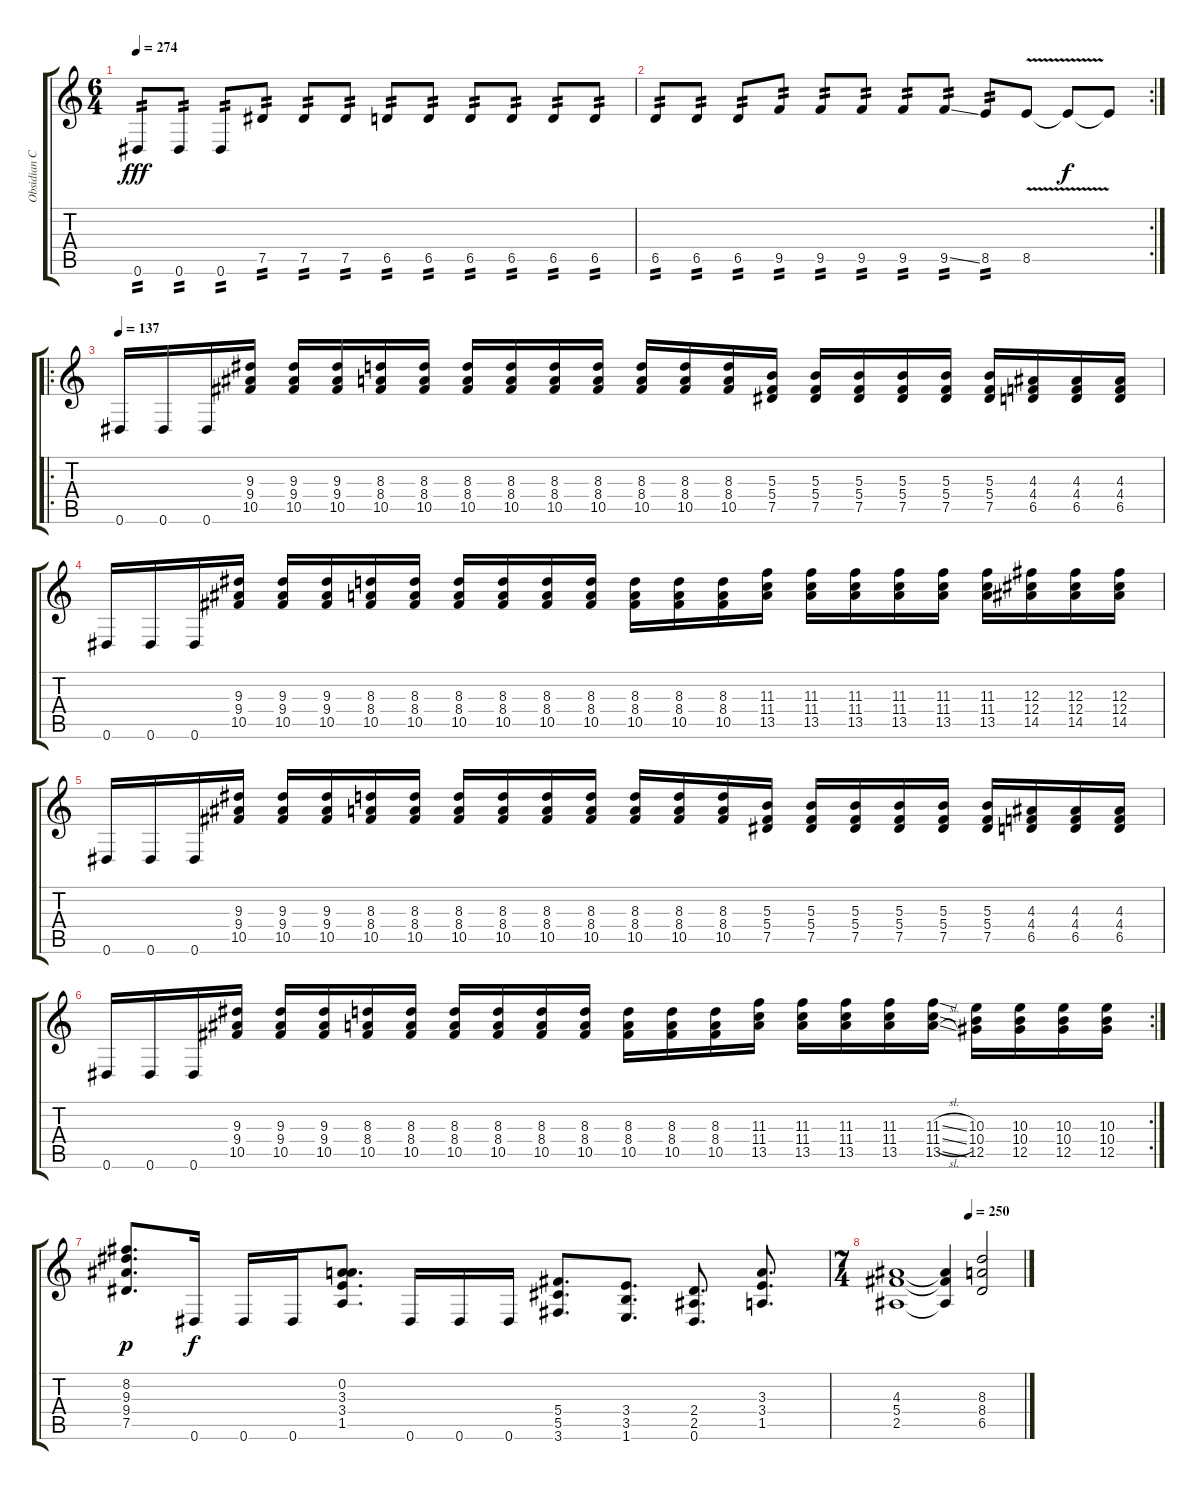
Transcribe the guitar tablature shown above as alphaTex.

\track ("Obsidian C." "Obsidian C") {instrument distortionguitar}
\staff {score tabs}
\tuning (Eb4 Bb3 Gb3 Db3 Ab2 Eb2) {hide}
\ts (6 4)
\tempo 274
\clef g2
\ks c
0.6.8{tp 2 dy fff} 0.6.8{tp 2} 0.6.8{tp 2} 7.5.8{tp 2} 7.5.8{tp 2} 7.5.8{tp 2} 6.5.8{tp 2} 6.5.8{tp 2} 6.5.8{tp 2} 6.5.8{tp 2} 6.5.8{tp 2} 6.5.8{tp 2} |
\rc 2
6.5.8{tp 2} 6.5.8{tp 2} 6.5.8{tp 2} 9.5.8{tp 2} 9.5.8{tp 2} 9.5.8{tp 2} 9.5.8{tp 2} 9.5{ss}.8{tp 2} 8.5.8{tp 2} 8.5{v}.8 8.5{t}.8{dy f} 8.5{t}.8 |
\ro
\tempo 137
0.6.16 0.6.16 0.6.16 (9.3 9.4 10.5).16 (9.3 9.4 10.5).16 (9.3 9.4 10.5).16 (8.3 8.4 10.5).16 (8.3 8.4 10.5).16 (8.3 8.4 10.5).16 (8.3 8.4 10.5).16 (8.3 8.4 10.5).16 (8.3 8.4 10.5).16 (8.3 8.4 10.5).16 (8.3 8.4 10.5).16 (8.3 8.4 10.5).16 (5.3 5.4 7.5).16 (5.3 5.4 7.5).16 (5.3 5.4 7.5).16 (5.3 5.4 7.5).16 (5.3 5.4 7.5).16 (5.3 5.4 7.5).16 (4.3 4.4 6.5).16 (4.3 4.4 6.5).16 (4.3 4.4 6.5).16 |
0.6.16 0.6.16 0.6.16 (9.3 9.4 10.5).16 (9.3 9.4 10.5).16 (9.3 9.4 10.5).16 (8.3 8.4 10.5).16 (8.3 8.4 10.5).16 (8.3 8.4 10.5).16 (8.3 8.4 10.5).16 (8.3 8.4 10.5).16 (8.3 8.4 10.5).16 (8.3 8.4 10.5).16 (8.3 8.4 10.5).16 (8.3 8.4 10.5).16 (11.3 11.4 13.5).16 (11.3 11.4 13.5).16 (11.3 11.4 13.5).16 (11.3 11.4 13.5).16 (11.3 11.4 13.5).16 (11.3 11.4 13.5).16 (12.3 12.4 14.5).16 (12.3 12.4 14.5).16 (12.3 12.4 14.5).16 |
0.6.16 0.6.16 0.6.16 (9.3 9.4 10.5).16 (9.3 9.4 10.5).16 (9.3 9.4 10.5).16 (8.3 8.4 10.5).16 (8.3 8.4 10.5).16 (8.3 8.4 10.5).16 (8.3 8.4 10.5).16 (8.3 8.4 10.5).16 (8.3 8.4 10.5).16 (8.3 8.4 10.5).16 (8.3 8.4 10.5).16 (8.3 8.4 10.5).16 (5.3 5.4 7.5).16 (5.3 5.4 7.5).16 (5.3 5.4 7.5).16 (5.3 5.4 7.5).16 (5.3 5.4 7.5).16 (5.3 5.4 7.5).16 (4.3 4.4 6.5).16 (4.3 4.4 6.5).16 (4.3 4.4 6.5).16 |
\rc 2
0.6.16 0.6.16 0.6.16 (9.3 9.4 10.5).16 (9.3 9.4 10.5).16 (9.3 9.4 10.5).16 (8.3 8.4 10.5).16 (8.3 8.4 10.5).16 (8.3 8.4 10.5).16 (8.3 8.4 10.5).16 (8.3 8.4 10.5).16 (8.3 8.4 10.5).16 (8.3 8.4 10.5).16 (8.3 8.4 10.5).16 (8.3 8.4 10.5).16 (11.3 11.4 13.5).16 (11.3 11.4 13.5).16 (11.3 11.4 13.5).16 (11.3 11.4 13.5).16 (11.3{sl} 11.4{sl} 13.5{sl}).16 (10.3 10.4 12.5).16 (10.3 10.4 12.5).16 (10.3 10.4 12.5).16 (10.3 10.4 12.5).16 |
(8.2 9.3 9.4 7.5).8{d dy p} 0.6.16{dy f} 0.6.16 0.6.16 (0.2 3.3 3.4 1.5).8{d} 0.6.16 0.6.16 0.6.16 (5.4 5.5 3.6).8{d} (3.4 3.5 1.6).8{d} (2.4 2.5 0.6).8{d} (3.3 3.4 1.5).8{d} |
\ts (7 4)
\tempo (250 0.5714285714285714)
(4.3 5.4 2.5).1 (4.3{t} 5.4{t} 2.5{t}).4 (8.3 8.4 6.5).2
